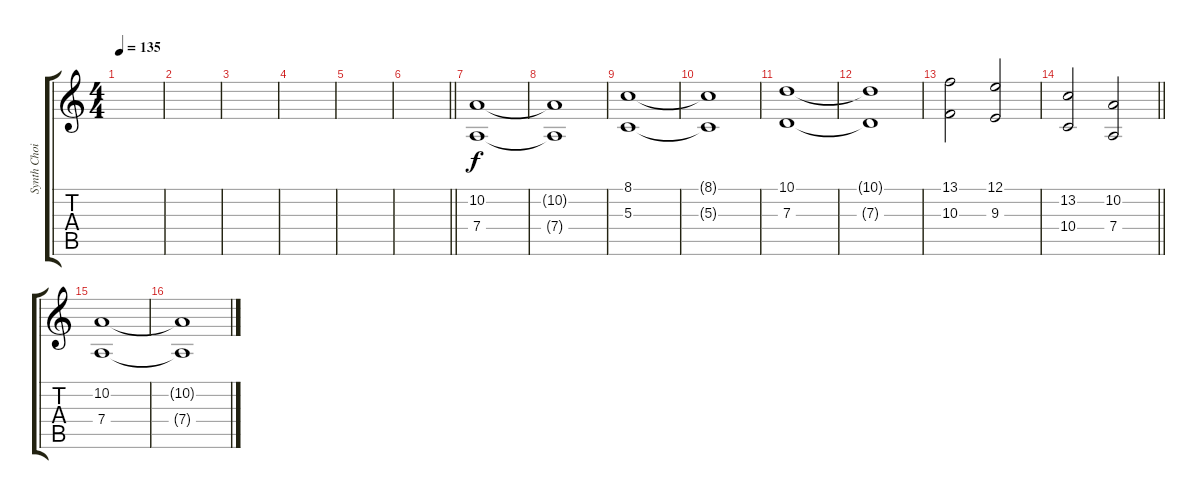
\track ("Synth Choir" "Synth Choi") {instrument pad4choir}
\staff {score tabs}
\tuning (E4 B3 G3 D3 A2 E2) {hide}
\ts (4 4)
\tempo 135
\clef g2
\ks c
|
|
|
|
|
\barLineRight lightlight
|
(10.2 7.4).1{volume 3} |
(10.2{t} 7.4{t}).1 |
(8.1 5.3).1 |
(8.1{t} 5.3{t}).1 |
(10.1 7.3).1 |
(10.1{t} 7.3{t}).1 |
(13.1 10.3).2 (12.1 9.3).2 |
\barLineRight lightlight
(13.2 10.4).2 (10.2 7.4).2 |
(10.2 7.4).1 |
(10.2{t} 7.4{t}).1
